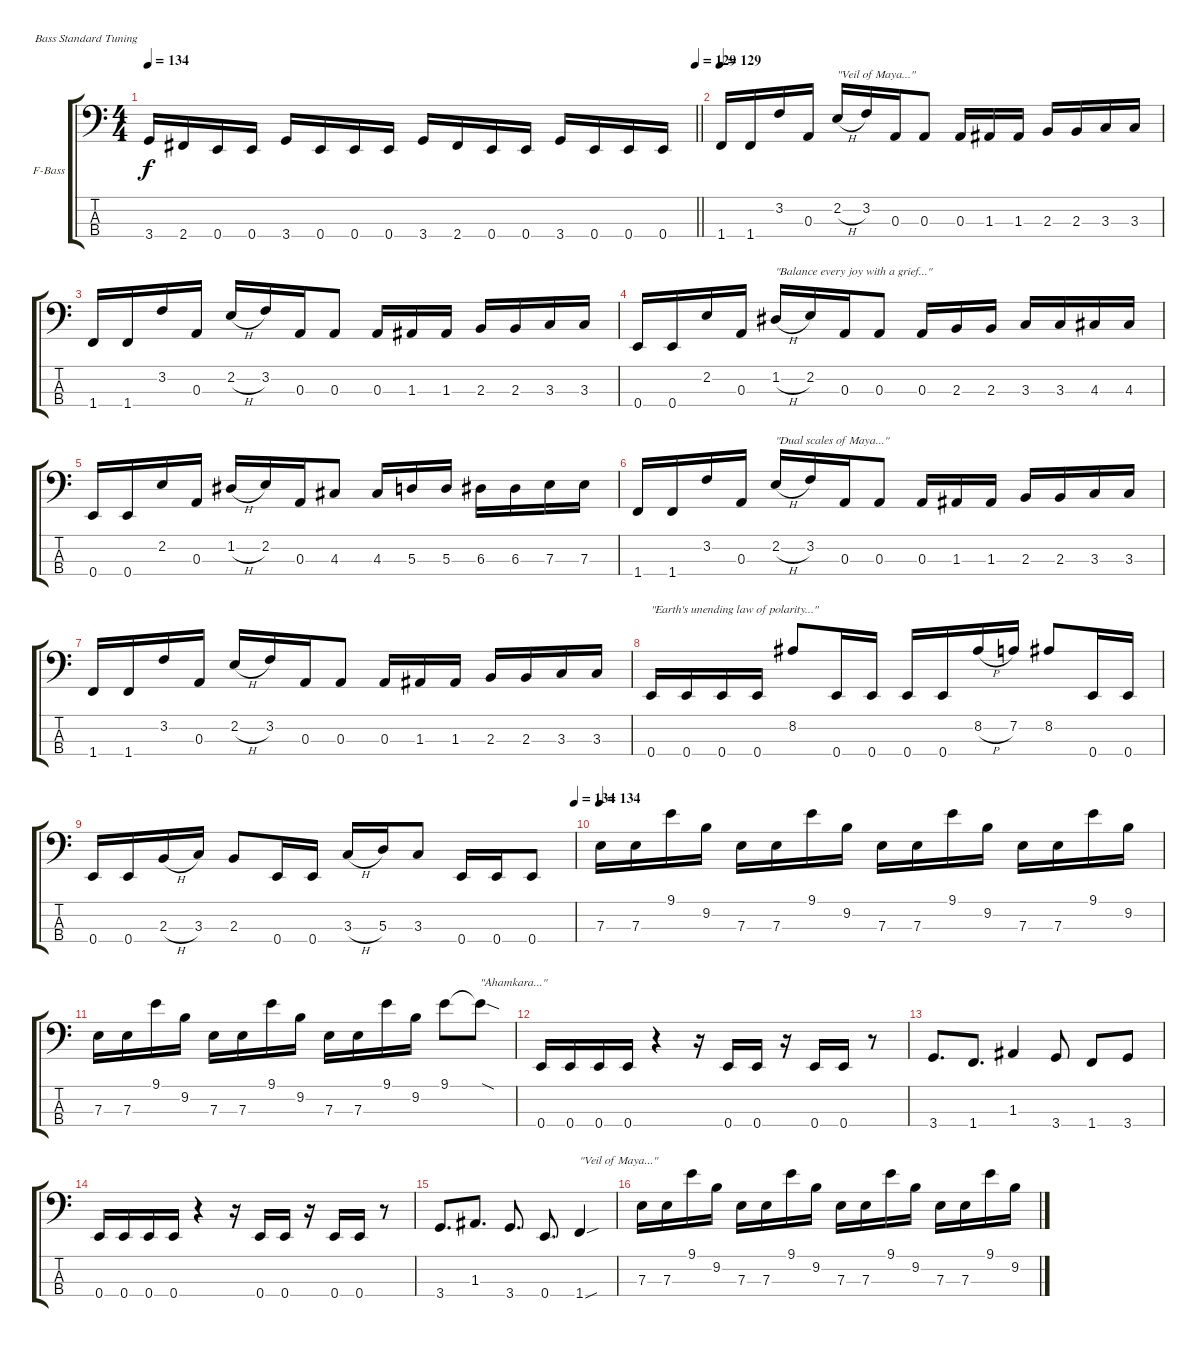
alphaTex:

\bracketExtendMode groupsimilarinstruments
\firstSystemTrackNameOrientation horizontal
\otherSystemsTrackNameOrientation horizontal
\track ("Bss. I - Shawn Malone (Fretless Bass)" "F-Bass") {instrument fretlessbass}
\staff {score tabs}
\tuning (G2 D2 A1 E1)
\ts (4 4)
\tempo 134
\tempo (129 1)
\clef f4
\barLineRight lightlight
\ks c
3.4.16{dy f} 2.4.16 0.4.16 0.4.16 3.4.16 0.4.16 0.4.16 0.4.16 3.4.16 2.4.16 0.4.16 0.4.16 3.4.16 0.4.16 0.4.16 0.4.16 |
\tempo 129
1.4.16 1.4.16 3.2.16 0.3.16 2.2{h}.16{txt "\"Veil of Maya...\""} 3.2.16 0.3.16 0.3.8 0.3.16 1.3.16 1.3.16 2.3.16 2.3.16 3.3.16 3.3.16 |
1.4.16 1.4.16 3.2.16 0.3.16 2.2{h}.16 3.2.16 0.3.16 0.3.8 0.3.16 1.3.16 1.3.16 2.3.16 2.3.16 3.3.16 3.3.16 |
0.4.16 0.4.16 2.2.16 0.3.16 1.2{h}.16{txt "\"Balance every joy with a grief...\""} 2.2.16 0.3.16 0.3.8 0.3.16 2.3.16 2.3.16 3.3.16 3.3.16 4.3.16 4.3.16 |
0.4.16 0.4.16 2.2.16 0.3.16 1.2{h}.16 2.2.16 0.3.16 4.3.8 4.3.16 5.3.16 5.3.16 6.3.16 6.3.16 7.3.16 7.3.16 |
1.4.16 1.4.16 3.2.16 0.3.16 2.2{h}.16{txt "\"Dual scales of Maya...\""} 3.2.16 0.3.16 0.3.8 0.3.16 1.3.16 1.3.16 2.3.16 2.3.16 3.3.16 3.3.16 |
1.4.16 1.4.16 3.2.16 0.3.16 2.2{h}.16 3.2.16 0.3.16 0.3.8 0.3.16 1.3.16 1.3.16 2.3.16 2.3.16 3.3.16 3.3.16 |
0.4.16{txt "\"Earth's unending law of polarity...\""} 0.4.16 0.4.16 0.4.16 8.2.8 0.4.16 0.4.16 0.4.16 0.4.16 8.2{h}.16 7.2.16 8.2.8 0.4.16 0.4.16 |
\tempo (134 1)
0.4.16 0.4.16 2.3{h}.16 3.3.16 2.3.8 0.4.16 0.4.16 3.3{h}.16 5.3.16 3.3.8 0.4.16 0.4.16 0.4.8 |
\tempo 134
7.3.16 7.3.16 9.1.16 9.2.16 7.3.16 7.3.16 9.1.16 9.2.16 7.3.16 7.3.16 9.1.16 9.2.16 7.3.16 7.3.16 9.1.16 9.2.16 |
7.3.16 7.3.16 9.1.16 9.2.16 7.3.16 7.3.16 9.1.16 9.2.16 7.3.16 7.3.16 9.1.16 9.2.16 9.1.8 9.1{sod t}.8{txt "\"Ahamkara...\""} |
0.4.16 0.4.16 0.4.16 0.4.16 r.4 r.16 0.4.16 0.4.16 r.16 0.4.16 0.4.16 r.8 |
3.4.8{d} 1.4.8{d} 1.3.4 3.4.8 1.4.8 3.4.8 |
0.4.16 0.4.16 0.4.16 0.4.16 r.4 r.16 0.4.16 0.4.16 r.16 0.4.16 0.4.16 r.8 |
3.4.8{d} 1.3.8{d} 3.4.8{d} 0.4.8{d} 1.4{sou}.4{txt "\"Veil of Maya...\""} |
7.3.16 7.3.16 9.1.16 9.2.16 7.3.16 7.3.16 9.1.16 9.2.16 7.3.16 7.3.16 9.1.16 9.2.16 7.3.16 7.3.16 9.1.16 9.2.16
